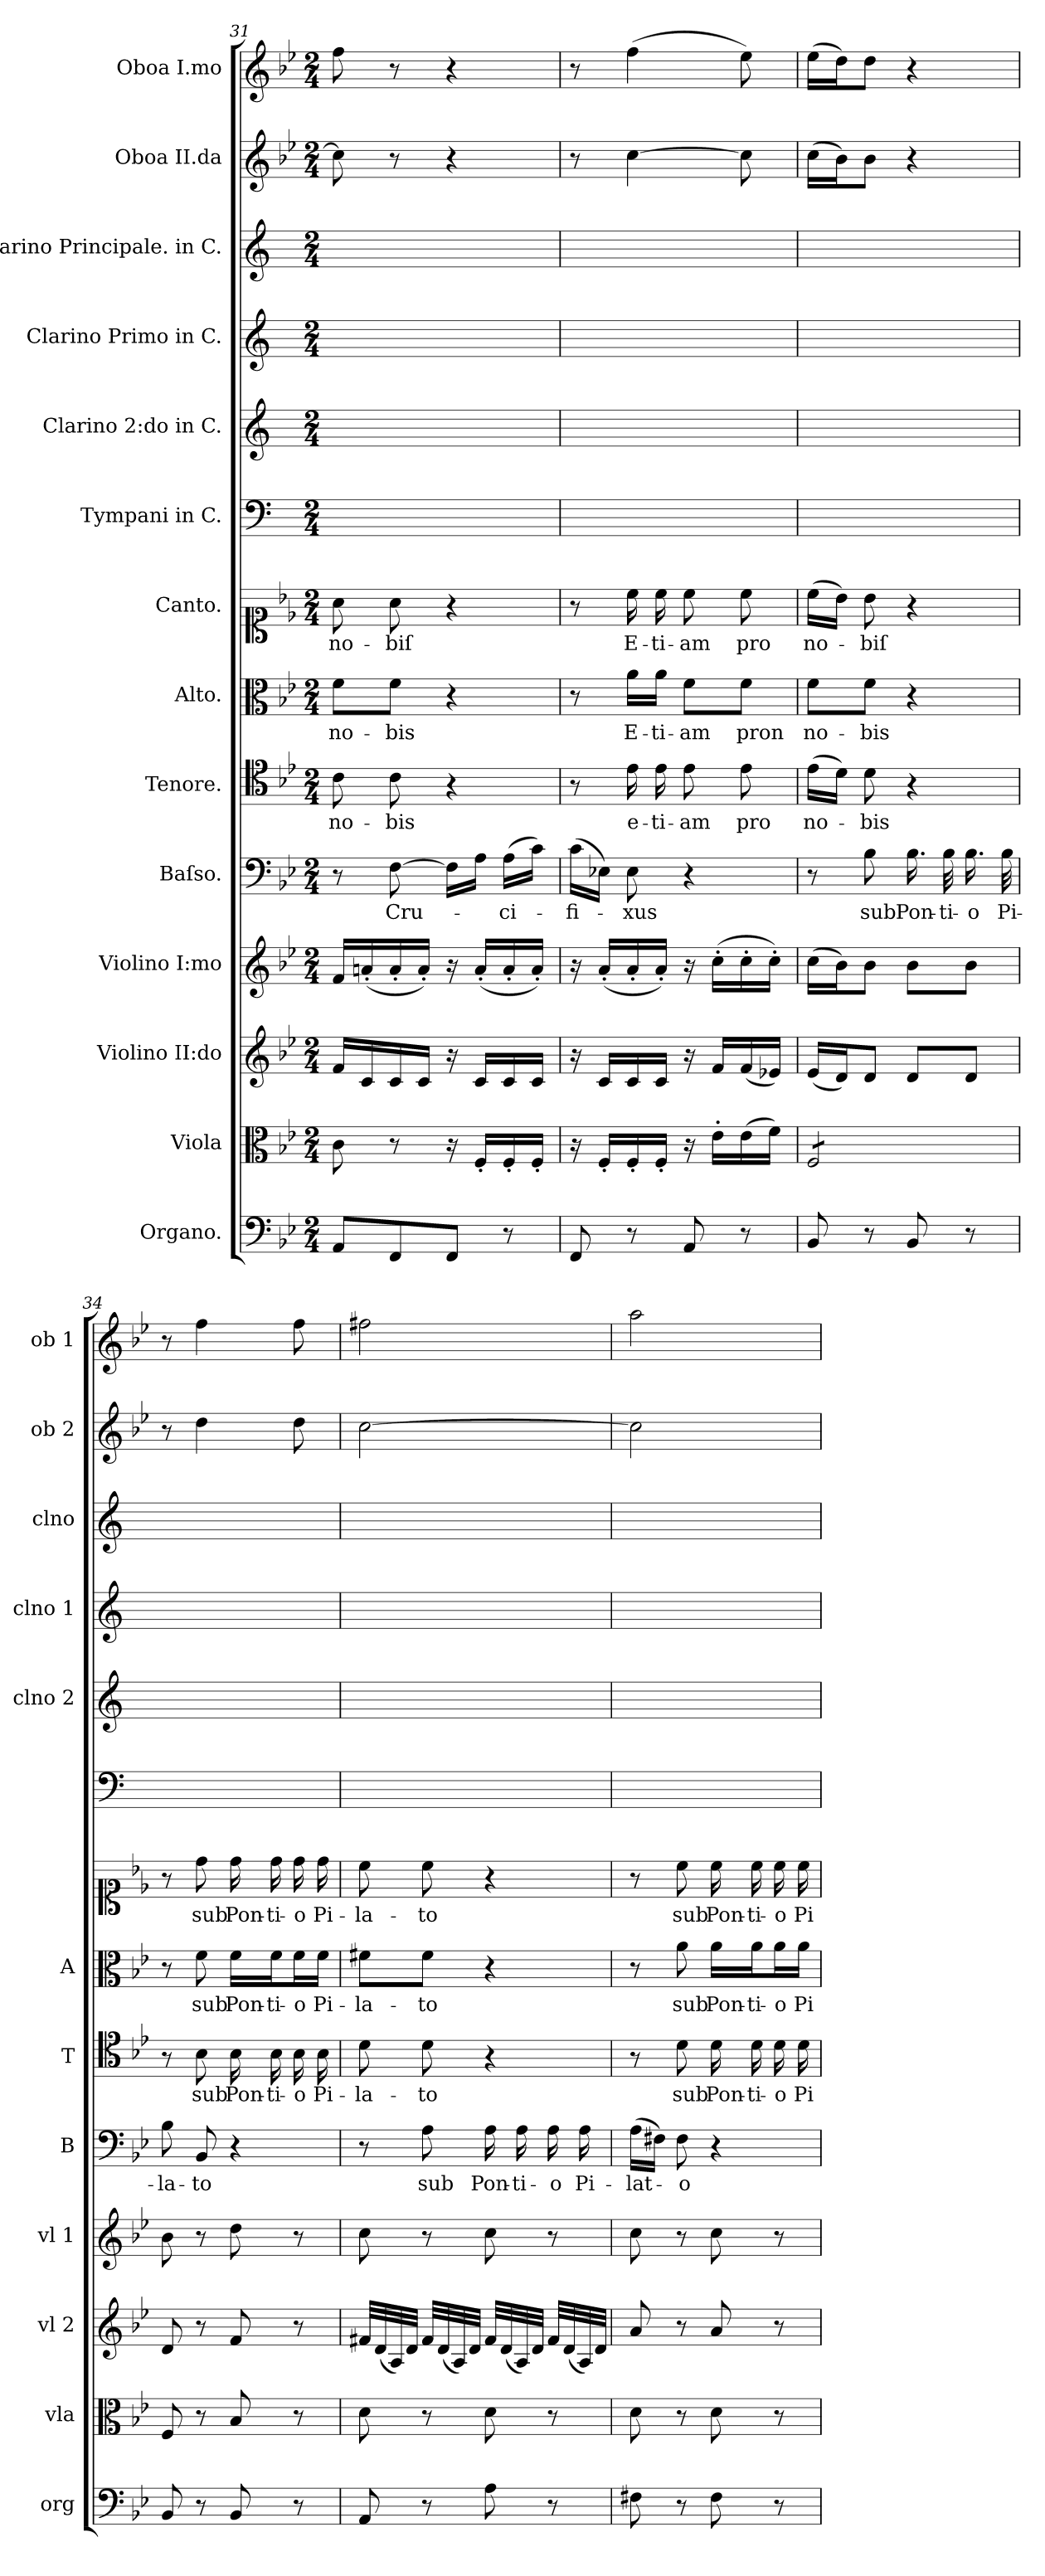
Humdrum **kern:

**kern	**kern	**kern	**kern	**kern	**text	**kern	**text	**kern	**text	**kern	**text	**kern	**kern	**kern	**kern	**kern	**kern
*part14	*part13	*part12	*part11	*part10	*part10	*part9	*part9	*part8	*part8	*part7	*part7	*part6	*part5	*part4	*part3	*part2	*part1
*staff14	*staff13	*staff12	*staff11	*staff10	*staff10	*staff9	*staff9	*staff8	*staff8	*staff7	*staff7	*staff6	*staff5	*staff4	*staff3	*staff2	*staff1
*I"Organo.	*I"Viola	*I"Violino II:do	*I"Violino I:mo	*I"Baſso.	*	*I"Tenore.	*	*I"Alto.	*	*I"Canto.	*	*I"Tympani in C.	*I"Clarino 2:do in C.	*I"Clarino Primo in C.	*I"Clarino Principale. in C.	*I"Oboa II.da	*I"Oboa I.mo
*I'org	*I'vla	*I'vl 2	*I'vl 1	*I'B	*	*I'T	*	*I'A	*	*	*	*	*I'clno 2	*I'clno 1	*I'clno	*I'ob 2	*I'ob 1
*clefF4	*clefC3	*clefG2	*clefG2	*clefF4	*	*clefC4	*	*clefC3	*	*clefC1	*	*clefF4	*clefG2	*clefG2	*clefG2	*clefG2	*clefG2
*k[b-e-]	*k[b-e-]	*k[b-e-]	*k[b-e-]	*k[b-e-]	*	*k[b-e-]	*	*k[b-e-]	*	*k[b-e-]	*	*k[]	*k[]	*k[]	*k[]	*k[b-e-]	*k[b-e-]
*g:	*g:	*g:	*g:	*g:	*	*g:	*	*g:	*	*g:	*	*	*	*	*	*g:	*g:
*M2/4	*M2/4	*M2/4	*M2/4	*M2/4	*	*M2/4	*	*M2/4	*	*M2/4	*	*M2/4	*M2/4	*M2/4	*M2/4	*M2/4	*M2/4
=31	=31	=31	=31	=31	=31	=31	=31	=31	=31	=31	=31	=31	=31	=31	=31	=31	=31
8AA/L	8c\	16f/LL	16f/LL	8r	.	8c\	no-	8f\L	no-	8a\	no-	2ryy	2ryy	2ryy	2ryy	8cc\]	8ff\
.	.	16c/	(<16an'</	.	.	.	.	.	.	.	.	.	.	.	.	.	.
!	!	!	!	!	!LO:LY:i	!	!	!	!	!	!	!	!	!	!	!	!
8FF/	8r	16c/	16a'</	[8F\	Cru-	8c\	-bis	8f\J	-bis	8a\	-biſ	.	.	.	.	8r	8r
.	.	16c/JJ	16a'</JJ)	.	.	.	.	.	.	.	.	.	.	.	.	.	.
8FF/J	16r	16r	16r	16F\LL]	.	4r	.	4r	.	4r	.	.	.	.	.	4r	4r
.	16F'</LL	16c/LL	(<16a'</LL	16A\JJ	.	.	.	.	.	.	.	.	.	.	.	.	.
!	!	!	!	!	!LO:LY:i	!	!	!	!	!	!	!	!	!	!	!	!
8r	16F'</	16c/	16a'</	(>16A\LL	-ci-	.	.	.	.	.	.	.	.	.	.	.	.
.	16F'</JJ	16c/JJ	16a'</JJ)	16c\JJ)	.	.	.	.	.	.	.	.	.	.	.	.	.
=32	=32	=32	=32	=32	=32	=32	=32	=32	=32	=32	=32	=32	=32	=32	=32	=32	=32
!	!	!	!	!	!LO:LY:i	!	!	!	!	!	!	!	!	!	!	!	!
8FF/	16r	16r	16r	(>16c\LL	-fi-	8r	.	8r	.	8r	.	2ryy	2ryy	2ryy	2ryy	8r	8r
.	16F'</LL	16c/LL	(<16a'</LL	16E-X\JJ)	.	.	.	.	.	.	.	.	.	.	.	.	.
!	!	!	!	!	!LO:LY:i	!	!	!	!	!	!LO:LY:i	!	!	!	!	!	!
8r	16F'</	16c/	16a'</	8E-\	-xus	16e-\	e-	16a\LL	E-	16cc\	E-	.	.	.	.	[4cc\	(>4ff\
!	!	!	!	!	!	!	!	!	!	!	!LO:LY:i	!	!	!	!	!	!
.	16F'</JJ	16c/JJ	16a'</JJ)	.	.	16e-\	-ti-	16a\JJ	-ti-	16cc\	-ti-	.	.	.	.	.	.
!	!	!	!	!	!	!	!	!	!	!	!LO:LY:i	!	!	!	!	!	!
8AA/	16r	16r	16r	4r	.	8e-\	-am	8f\L	-am	8cc\	-am	.	.	.	.	.	.
.	16e-'>\LL	16f/LL	(>16cc'>\LL	.	.	.	.	.	.	.	.	.	.	.	.	.	.
!	!	!	!	!	!	!	!	!	!	!	!LO:LY:i	!	!	!	!	!	!
8r	(>16e-\	(<16f/	16cc'>\	.	.	8e-\	pro	8f\J	pron	8cc\	pro	.	.	.	.	8cc\]	8ee-\)
.	16f\JJ)	16e-X/JJ)	16cc'>\JJ)	.	.	.	.	.	.	.	.	.	.	.	.	.	.
=33	=33	=33	=33	=33	=33	=33	=33	=33	=33	=33	=33	=33	=33	=33	=33	=33	=33
!	!	!	!	!	!	!	!	!	!	!	!LO:LY:i	!	!	!	!	!	!
*	*tremolo	*	*	*	*	*	*	*	*	*	*	*	*	*	*	*	*
8BB-/	8F/L	(<16e-/LL	(>16cc\LL	8r	.	(>16e-\LL	no-	8f\L	no-	(>16cc\LL	no-	2ryy	2ryy	2ryy	2ryy	(>16cc\LL	(>16ee-\LL
.	.	16d/J)	16b-\J)	.	.	16d\JJ)	.	.	.	16b-\JJ)	.	.	.	.	.	16b-\J)	16dd\J)
!	!	!	!	!	!	!	!	!	!	!	!LO:LY:i	!	!	!	!	!	!
8r	8F/	8d/J	8b-\J	8B-\	sub	8d\	-bis	8f\J	-bis	8b-\	-biſ	.	.	.	.	8b-\J	8dd\J
8BB-/	8F/	8d/L	8b-\L	16.B-\	Pon-	4r	.	4r	.	4r	.	.	.	.	.	4r	4r
.	.	.	.	32B-\	ti-	.	.	.	.	.	.	.	.	.	.	.	.
8r	8F/J	8d/J	8b-\J	16.B-\	-o	.	.	.	.	.	.	.	.	.	.	.	.
*	*Xtremolo	*	*	*	*	*	*	*	*	*	*	*	*	*	*	*	*
.	.	.	.	32B-\	Pi-	.	.	.	.	.	.	.	.	.	.	.	.
=34	=34	=34	=34	=34	=34	=34	=34	=34	=34	=34	=34	=34	=34	=34	=34	=34	=34
8BB-/	8F/	8d/	8b-\	8B-\	-la-	8r	.	8r	.	8r	.	2ryy	2ryy	2ryy	2ryy	8r	8r
8r	8r	8r	8r	8BB-/	-to	8B-\	sub	8f\	sub	8dd\	sub	.	.	.	.	4dd\	4ff\
8BB-/	8B-/	8f/	8dd\	4r	.	16B-\	Pon-	16f\LL	Pon-	16dd\	Pon-	.	.	.	.	.	.
.	.	.	.	.	.	16B-\	-ti-	16f\J	-ti-	16dd\	-ti-	.	.	.	.	.	.
8r	8r	8r	8r	.	.	16B-\	-o	16f\L	-o	16dd\	-o	.	.	.	.	8dd\	8ff\
.	.	.	.	.	.	16B-\	Pi-	16f\JJ	Pi-	16dd\	Pi-	.	.	.	.	.	.
=35	=35	=35	=35	=35	=35	=35	=35	=35	=35	=35	=35	=35	=35	=35	=35	=35	=35
8AA/	8d\	32f#X/LLL	8cc\	8r	.	8d\	-la-	8f#X\L	-la-	8cc\	-la-	2ryy	2ryy	2ryy	2ryy	[2cc\	2ff#X\
.	.	(<32d/	.	.	.	.	.	.	.	.	.	.	.	.	.	.	.
.	.	32A/)	.	.	.	.	.	.	.	.	.	.	.	.	.	.	.
.	.	32d/JJJ	.	.	.	.	.	.	.	.	.	.	.	.	.	.	.
8r	8r	32f#/LLL	8r	8A\	sub	8d\	-to	8f#\J	-to	8cc\	-to	.	.	.	.	.	.
.	.	(<32d/	.	.	.	.	.	.	.	.	.	.	.	.	.	.	.
.	.	32A/)	.	.	.	.	.	.	.	.	.	.	.	.	.	.	.
.	.	32d/JJJ	.	.	.	.	.	.	.	.	.	.	.	.	.	.	.
8A\	8d\	32f#/LLL	8cc\	16A\	Pon-	4r	.	4r	.	4r	.	.	.	.	.	.	.
.	.	(<32d/	.	.	.	.	.	.	.	.	.	.	.	.	.	.	.
.	.	32A/)	.	16A\	-ti-	.	.	.	.	.	.	.	.	.	.	.	.
.	.	32d/JJJ	.	.	.	.	.	.	.	.	.	.	.	.	.	.	.
8r	8r	32f#/LLL	8r	16A\	-o	.	.	.	.	.	.	.	.	.	.	.	.
.	.	(<32d/	.	.	.	.	.	.	.	.	.	.	.	.	.	.	.
.	.	32A/)	.	16A\	Pi-	.	.	.	.	.	.	.	.	.	.	.	.
.	.	32d/JJJ	.	.	.	.	.	.	.	.	.	.	.	.	.	.	.
=36	=36	=36	=36	=36	=36	=36	=36	=36	=36	=36	=36	=36	=36	=36	=36	=36	=36
8F#X\	8d\	8a/	8cc\	(>16A\LL	lat-	8r	.	8r	.	8r	.	2ryy	2ryy	2ryy	2ryy	2cc\]	2aa\
.	.	.	.	16F#X\JJ)	.	.	.	.	.	.	.	.	.	.	.	.	.
!	!	!	!	!	!	!	!	!	!LO:LY:i	!	!LO:LY:i	!	!	!	!	!	!
8r	8r	8r	8r	8F#\	-o	8d\	sub	8a\	sub	8cc\	sub	.	.	.	.	.	.
!	!	!	!	!	!	!	!	!	!LO:LY:i	!	!LO:LY:i	!	!	!	!	!	!
8F#\	8d\	8a/	8cc\	4r	.	16d\	Pon-	16a\LL	Pon-	16cc\	Pon-	.	.	.	.	.	.
!	!	!	!	!	!	!	!	!	!LO:LY:i	!	!LO:LY:i	!	!	!	!	!	!
.	.	.	.	.	.	16d\	-ti-	16a\J	-ti-	16cc\	-ti-	.	.	.	.	.	.
!	!	!	!	!	!	!	!	!	!LO:LY:i	!	!LO:LY:i	!	!	!	!	!	!
8r	8r	8r	8r	.	.	16d\	-o	16a\L	-o	16cc\	-o	.	.	.	.	.	.
!	!	!	!	!	!	!	!	!	!LO:LY:i	!	!LO:LY:i	!	!	!	!	!	!
.	.	.	.	.	.	16d\	Pi-	16a\JJ	Pi-	16cc\	Pi-	.	.	.	.	.	.
=	=	=	=	=	=	=	=	=	=	=	=	=	=	=	=	=	=
*-	*-	*-	*-	*-	*-	*-	*-	*-	*-	*-	*-	*-	*-	*-	*-	*-	*-
